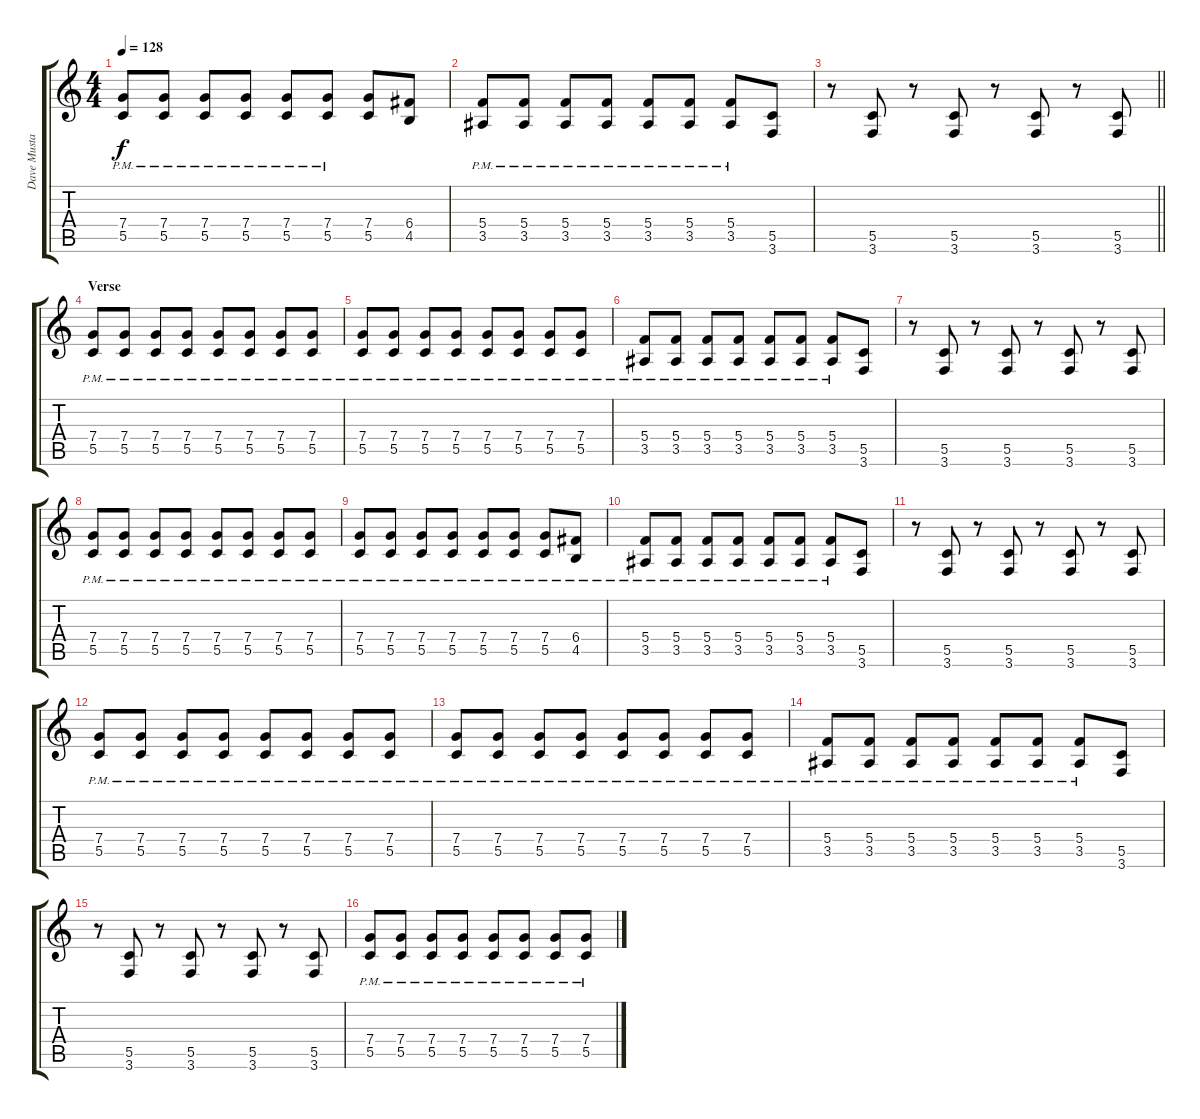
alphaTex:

\track ("Dave Mustaine" "Dave Musta") {instrument distortionguitar}
\staff {score tabs}
\tuning (D4 A3 F3 C3 G2 D2) {hide}
\ts (4 4)
\tempo 128
\clef g2
\ks c
(7.4{pm} 5.5{pm}).8{dy f} (7.4{pm} 5.5{pm}).8 (7.4{pm} 5.5{pm}).8 (7.4{pm} 5.5{pm}).8 (7.4{pm} 5.5{pm}).8 (7.4{pm} 5.5{pm}).8 (7.4 5.5).8 (6.4 4.5).8 |
(5.4{pm} 3.5{pm}).8 (5.4{pm} 3.5{pm}).8 (5.4{pm} 3.5{pm}).8 (5.4{pm} 3.5{pm}).8 (5.4{pm} 3.5{pm}).8 (5.4{pm} 3.5{pm}).8 (5.4{pm} 3.5{pm}).8 (5.5 3.6).8 |
\barLineRight lightlight
r.8 (5.5 3.6).8 r.8 (5.5 3.6).8 r.8 (5.5 3.6).8 r.8 (5.5 3.6).8 |
\section ("" "Verse")
(7.4{pm} 5.5{pm}).8 (7.4{pm} 5.5{pm}).8 (7.4{pm} 5.5{pm}).8 (7.4{pm} 5.5{pm}).8 (7.4{pm} 5.5{pm}).8 (7.4{pm} 5.5{pm}).8 (7.4{pm} 5.5{pm}).8 (7.4{pm} 5.5{pm}).8 |
(7.4{pm} 5.5{pm}).8 (7.4{pm} 5.5{pm}).8 (7.4{pm} 5.5{pm}).8 (7.4{pm} 5.5{pm}).8 (7.4{pm} 5.5{pm}).8 (7.4{pm} 5.5{pm}).8 (7.4{pm} 5.5{pm}).8 (7.4{pm} 5.5{pm}).8 |
(5.4{pm} 3.5{pm}).8 (5.4{pm} 3.5{pm}).8 (5.4{pm} 3.5{pm}).8 (5.4{pm} 3.5{pm}).8 (5.4{pm} 3.5{pm}).8 (5.4{pm} 3.5{pm}).8 (5.4{pm} 3.5{pm}).8 (5.5 3.6).8 |
r.8 (5.5 3.6).8 r.8 (5.5 3.6).8 r.8 (5.5 3.6).8 r.8 (5.5 3.6).8 |
(7.4{pm} 5.5{pm}).8 (7.4{pm} 5.5{pm}).8 (7.4{pm} 5.5{pm}).8 (7.4{pm} 5.5{pm}).8 (7.4{pm} 5.5{pm}).8 (7.4{pm} 5.5{pm}).8 (7.4{pm} 5.5{pm}).8 (7.4{pm} 5.5{pm}).8 |
(7.4{pm} 5.5{pm}).8 (7.4{pm} 5.5{pm}).8 (7.4{pm} 5.5{pm}).8 (7.4{pm} 5.5{pm}).8 (7.4{pm} 5.5{pm}).8 (7.4{pm} 5.5{pm}).8 (7.4{pm} 5.5{pm}).8 (6.4{pm} 4.5{pm}).8 |
(5.4{pm} 3.5{pm}).8 (5.4{pm} 3.5{pm}).8 (5.4{pm} 3.5{pm}).8 (5.4{pm} 3.5{pm}).8 (5.4{pm} 3.5{pm}).8 (5.4{pm} 3.5{pm}).8 (5.4{pm} 3.5{pm}).8 (5.5 3.6).8 |
r.8 (5.5 3.6).8 r.8 (5.5 3.6).8 r.8 (5.5 3.6).8 r.8 (5.5 3.6).8 |
(7.4{pm} 5.5{pm}).8 (7.4{pm} 5.5{pm}).8 (7.4{pm} 5.5{pm}).8 (7.4{pm} 5.5{pm}).8 (7.4{pm} 5.5{pm}).8 (7.4{pm} 5.5{pm}).8 (7.4{pm} 5.5{pm}).8 (7.4{pm} 5.5{pm}).8 |
(7.4{pm} 5.5{pm}).8 (7.4{pm} 5.5{pm}).8 (7.4{pm} 5.5{pm}).8 (7.4{pm} 5.5{pm}).8 (7.4{pm} 5.5{pm}).8 (7.4{pm} 5.5{pm}).8 (7.4{pm} 5.5{pm}).8 (7.4{pm} 5.5{pm}).8 |
(5.4{pm} 3.5{pm}).8 (5.4{pm} 3.5{pm}).8 (5.4{pm} 3.5{pm}).8 (5.4{pm} 3.5{pm}).8 (5.4{pm} 3.5{pm}).8 (5.4{pm} 3.5{pm}).8 (5.4{pm} 3.5{pm}).8 (5.5 3.6).8 |
r.8 (5.5 3.6).8 r.8 (5.5 3.6).8 r.8 (5.5 3.6).8 r.8 (5.5 3.6).8 |
(7.4{pm} 5.5{pm}).8 (7.4{pm} 5.5{pm}).8 (7.4{pm} 5.5{pm}).8 (7.4{pm} 5.5{pm}).8 (7.4{pm} 5.5{pm}).8 (7.4{pm} 5.5{pm}).8 (7.4{pm} 5.5{pm}).8 (7.4{pm} 5.5{pm}).8
